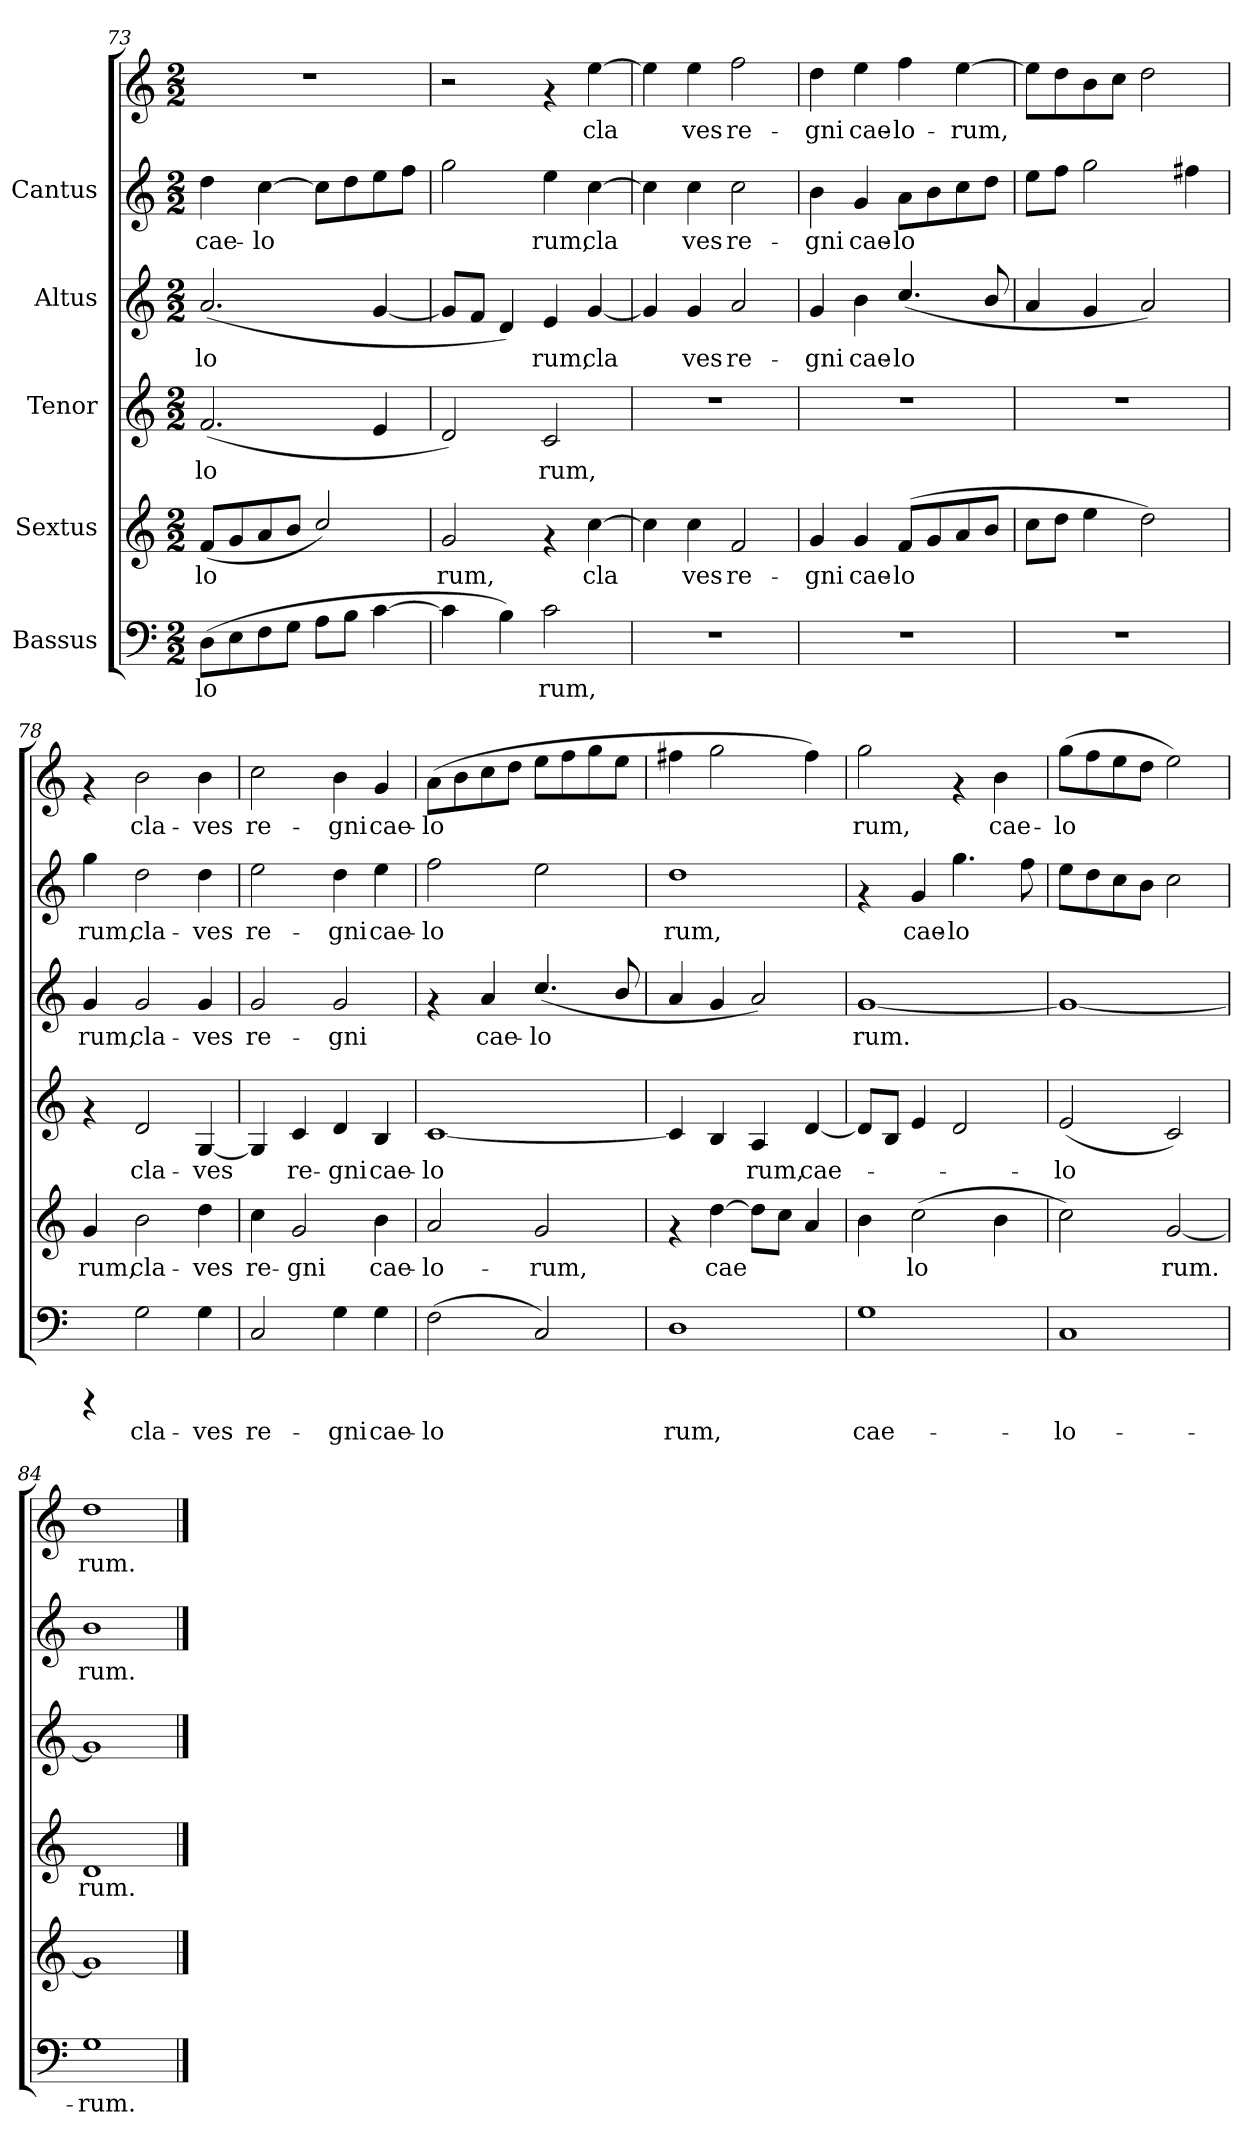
**kern	**text	**kern	**text	**kern	**text	**kern	**text	**kern	**text	**kern	**text
*part5	*part5	*part4	*part4	*part3	*part3	*part2	*part2	*part1	*part1	*part1	*part1
*staff6	*staff6	*staff5	*staff5	*staff4	*staff4	*staff3	*staff3	*staff2	*staff2	*staff1	*staff1
*I"Bassus	*	*I"Sextus	*	*I"Tenor	*	*I"Altus	*	*I"Cantus	*	*	*
*clefF4	*	*clefG2	*	*clefG2	*	*clefG2	*	*clefG2	*	*clefG2	*
*M2/2	*	*M2/2	*	*M2/2	*	*M2/2	*	*M2/2	*	*M2/2	*
=73	=73	=73	=73	=73	=73	=73	=73	=73	=73	=73	=73
!	!LO:LY:b:cj	!	!LO:LY:b:cj	!	!LO:LY:b:cj	!	!LO:LY:b:cj	!	!LO:LY:b:cj	!	!
(>8D\L	-lo-	(<8f/L	-lo-	(<2.f/	-lo-	(<2.a/	-lo-	4dd\	cae-	1r	.
!	!LO:LY:b:cj	!	!LO:LY:b:cj	!	!	!	!	!	!	!	!
8E\	--	8g/	--	.	.	.	.	.	.	.	.
!	!LO:LY:b:cj	!	!LO:LY:b:cj	!	!	!	!	!	!LO:LY:b:cj	!	!
8F\	--	8a/	--	.	.	.	.	[>4cc\	-lo-	.	.
!	!LO:LY:b:cj	!	!LO:LY:b:cj	!	!	!	!	!	!	!	!
8G\J	--	8b/J	--	.	.	.	.	.	.	.	.
!	!LO:LY:b:cj	!	!LO:LY:b:cj	!	!	!	!	!	!LO:LY:b:cj	!	!
8A\L	--	2cc/)	--	.	.	.	.	8cc\L]	--	.	.
!	!LO:LY:b:cj	!	!	!	!	!	!	!	!LO:LY:b:cj	!	!
8B\J	--	.	.	.	.	.	.	8dd\	--	.	.
!	!LO:LY:b:cj	!	!	!	!LO:LY:b:cj	!	!LO:LY:b:cj	!	!LO:LY:b:cj	!	!
[>4c\	--	.	.	4e/	--	[<4g/	--	8ee\	--	.	.
!	!	!	!	!	!	!	!	!	!LO:LY:b:cj	!	!
.	.	.	.	.	.	.	.	8ff\J	--	.	.
=74	=74	=74	=74	=74	=74	=74	=74	=74	=74	=74	=74
!	!LO:LY:b:cj	!	!LO:LY:b:cj	!	!LO:LY:b:cj	!	!LO:LY:b:cj	!	!LO:LY:b:cj	!	!
4c\]	-	2g/	-rum,	2d/)	-	8g/L]	-	2gg\	-	2r	.
!	!	!	!	!	!	!	!LO:LY:b:cj	!	!	!	!
.	.	.	.	.	.	8f/J	.	.	.	.	.
!	!LO:LY:b:cj	!	!	!	!	!	!LO:LY:b:cj	!	!	!	!
4B\)	.	.	.	.	.	4d/)	.	.	.	.	.
!	!LO:LY:b:cj	!	!	!	!LO:LY:b:cj	!	!LO:LY:b:cj	!	!LO:LY:b:cj	!	!
2c\	rum,	4rf	.	2c/	rum,	4e/	rum,	4ee\	rum,	4rf	.
!	!	!	!LO:LY:b:cj	!	!	!	!LO:LY:b:cj	!	!LO:LY:b:cj	!	!LO:LY:b:cj
.	.	[>4cc\	cla-	.	.	[<4g/	cla-	[>4cc\	cla-	[>4ee\	-cla-
=75	=75	=75	=75	=75	=75	=75	=75	=75	=75	=75	=75
!	!	!	!LO:LY:b:cj	!	!	!	!LO:LY:b:cj	!	!LO:LY:b:cj	!	!LO:LY:b:cj
1r	.	4cc\]	-	1r	.	4g/]	-	4cc\]	-	4ee\]	-
!	!	!	!LO:LY:b:cj	!	!	!	!LO:LY:b:cj	!	!LO:LY:b:cj	!	!LO:LY:b:cj
.	.	4cc\	ves	.	.	4g/	ves	4cc\	ves	4ee\	ves
!	!	!	!LO:LY:b:cj	!	!	!	!LO:LY:b:cj	!	!LO:LY:b:cj	!	!LO:LY:b:cj
.	.	2f/	re-	.	.	2a/	re-	2cc\	re-	2ff\	re-
!!LO:PB:g=z
=76	=76	=76	=76	=76	=76	=76	=76	=76	=76	=76	=76
!	!	!	!LO:LY:b:cj	!	!	!	!LO:LY:b:cj	!	!LO:LY:b:cj	!	!LO:LY:b:cj
1r	.	4g/	-gni	1r	.	4g/	-gni	4b\	gni	4dd\	-gni
!	!	!	!LO:LY:b:cj	!	!	!	!LO:LY:b:cj	!	!LO:LY:b:cj	!	!LO:LY:b:cj
.	.	4g/	cae-	.	.	4b\	cae-	4g/	cae-	4ee\	cae-
!	!	!	!LO:LY:b:cj	!	!	!	!LO:LY:b:cj	!	!LO:LY:b:cj	!	!LO:LY:b:cj
.	.	(<8f/L	-lo-	.	.	(<4.cc/	-lo-	8a\L	-lo-	4ff\	-lo-
!	!	!	!LO:LY:b:cj	!	!	!	!	!	!LO:LY:b:cj	!	!
.	.	8g/	--	.	.	.	.	8b\	--	.	.
!	!	!	!LO:LY:b:cj	!	!	!	!	!	!LO:LY:b:cj	!	!LO:LY:b:cj
.	.	8a/	--	.	.	.	.	8cc\	--	[>4ee\	-rum,
!	!	!	!LO:LY:b:cj	!	!	!	!LO:LY:b:cj	!	!LO:LY:b:cj	!	!
.	.	8b/J	--	.	.	8b/	--	8dd\J	--	.	.
=77	=77	=77	=77	=77	=77	=77	=77	=77	=77	=77	=77
1r	.	8cc\L	.	1r	.	4a/	.	8ee\L	.	8ee\L]	.
.	.	8dd\J	.	.	.	.	.	8ff\J	.	8dd\	.
.	.	4ee\	.	.	.	4g/	.	2gg\	.	8b\	.
.	.	.	.	.	.	.	.	.	.	8cc\J	.
.	.	2dd\)	.	.	.	2a/)	.	.	.	2dd\	.
.	.	.	.	.	.	.	.	4ff#X\	.	.	.
=78	=78	=78	=78	=78	=78	=78	=78	=78	=78	=78	=78
!	!	!	!LO:LY:b:cj	!	!	!	!LO:LY:b:cj	!	!LO:LY:b:cj	!	!
4rCCC	.	4g/	-rum,	4rf	.	4g/	-rum,	4gg\	rum,	4rf	.
!	!LO:LY:b:cj	!	!LO:LY:b:cj	!	!LO:LY:b:cj	!	!LO:LY:b:cj	!	!LO:LY:b:cj	!	!LO:LY:b:cj
2G\	cla-	2b\	cla-	2d/	cla-	2g/	cla-	2dd\	cla-	2b\	-cla-
!	!LO:LY:b:cj	!	!LO:LY:b:cj	!	!LO:LY:b:cj	!	!LO:LY:b:cj	!	!LO:LY:b:cj	!	!LO:LY:b:cj
4G\	-ves	4dd\	-ves	[<4G/	-ves	4g/	-ves	4dd\	-ves	4b\	-ves
=79	=79	=79	=79	=79	=79	=79	=79	=79	=79	=79	=79
!	!LO:LY:b:cj	!	!LO:LY:b:cj	!	!LO:LY:b:cj	!	!LO:LY:b:cj	!	!LO:LY:b:cj	!	!LO:LY:b:cj
2C/	re-	4cc\	re-	4G/]	.	2g/	re-	2ee\	-re-	2cc\	re-
!	!	!	!LO:LY:b:cj	!	!LO:LY:b:cj	!	!	!	!	!	!
.	.	2g/	-gni	4c/	re-	.	.	.	.	.	.
!	!LO:LY:b:cj	!	!	!	!LO:LY:b:cj	!	!LO:LY:b:cj	!	!LO:LY:b:cj	!	!LO:LY:b:cj
4G\	-gni	.	.	4d/	-gni	2g/	-gni	4dd\	-gni	4b\	-gni
!	!LO:LY:b:cj	!	!LO:LY:b:cj	!	!LO:LY:b:cj	!	!	!	!LO:LY:b:cj	!	!LO:LY:b:cj
4G\	cae-	4b\	cae-	4B/	cae-	.	.	4ee\	cae-	4g/	cae-
=80	=80	=80	=80	=80	=80	=80	=80	=80	=80	=80	=80
!	!LO:LY:b:cj	!	!LO:LY:b:cj	!	!LO:LY:b:cj	!	!	!	!LO:LY:b:cj	!	!LO:LY:b:cj
(>2F\	-lo-	2a/	-lo-	[<1c	-lo-	4rf	.	2ff\	-lo-	(>8a\L	-lo-
!	!	!	!	!	!	!	!	!	!	!	!LO:LY:b:cj
.	.	.	.	.	.	.	.	.	.	8b\	--
!	!	!	!	!	!	!	!LO:LY:b:cj	!	!	!	!LO:LY:b:cj
.	.	.	.	.	.	4a/	cae-	.	.	8cc\	--
!	!	!	!	!	!	!	!	!	!	!	!LO:LY:b:cj
.	.	.	.	.	.	.	.	.	.	8dd\J	--
!	!LO:LY:b:cj	!	!LO:LY:b:cj	!	!	!	!LO:LY:b:cj	!	!LO:LY:b:cj	!	!LO:LY:b:cj
2C/)	--	2g/	-rum,	.	.	(<4.cc/	-lo-	2ee\	--	8ee\L	--
!	!	!	!	!	!	!	!	!	!	!	!LO:LY:b:cj
.	.	.	.	.	.	.	.	.	.	8ff\	--
!	!	!	!	!	!	!	!	!	!	!	!LO:LY:b:cj
.	.	.	.	.	.	.	.	.	.	8gg\	--
!	!	!	!	!	!	!	!LO:LY:b:cj	!	!	!	!LO:LY:b:cj
.	.	.	.	.	.	8b/	--	.	.	8ee\J	--
!!LO:LB:g=z
=81	=81	=81	=81	=81	=81	=81	=81	=81	=81	=81	=81
!	!LO:LY:b:cj	!	!	!	!LO:LY:b:cj	!	!	!	!LO:LY:b:cj	!	!
1D	-rum,	4rf	.	4c/]	-	4a/	.	1dd	-rum,	4ff#X\	.
!	!	!	!LO:LY:b:cj	!	!LO:LY:b:cj	!	!	!	!	!	!
.	.	[>4dd\	cae-	4B/	.	4g/	.	.	.	2gg\	.
!	!	!	!LO:LY:b:cj	!	!LO:LY:b:cj	!	!	!	!	!	!
.	.	8dd\L]	--	4A/	rum,	2a/)	.	.	.	.	.
!	!	!	!LO:LY:b:cj	!	!	!	!	!	!	!	!
.	.	8cc\J	--	.	.	.	.	.	.	.	.
!	!	!	!LO:LY:b:cj	!	!LO:LY:b:cj	!	!	!	!	!	!
.	.	4a/	--	[<4d/	cae-	.	.	.	.	4ff#\)	.
=82	=82	=82	=82	=82	=82	=82	=82	=82	=82	=82	=82
!	!LO:LY:b:cj	!	!LO:LY:b:cj	!	!	!	!LO:LY:b:cj	!	!	!	!LO:LY:b:cj
1G	cae-	4b\	-	8d/L]	.	[<1g	-rum.	4rf	.	2gg\	rum,
.	.	.	.	8B/J	.	.	.	.	.	.	.
!	!	!	!LO:LY:b:cj	!	!	!	!	!	!LO:LY:b:cj	!	!
.	.	(>2cc\	lo-	4e/	.	.	.	4g/	-cae-	.	.
!	!	!	!	!	!	!	!	!	!LO:LY:b:cj	!	!
.	.	.	.	2d/	.	.	.	4.gg\	-lo-	4rf	.
!	!	!	!LO:LY:b:cj	!	!	!	!	!	!	!	!LO:LY:b:cj
.	.	4b\	--	.	.	.	.	.	.	4b\	cae-
!	!	!	!	!	!	!	!	!	!LO:LY:b:cj	!	!
.	.	.	.	.	.	.	.	8ff\	--	.	.
=83	=83	=83	=83	=83	=83	=83	=83	=83	=83	=83	=83
!	!LO:LY:b:cj	!	!LO:LY:b:cj	!	!LO:LY:b:cj	!	!	!	!	!	!LO:LY:b:cj
1C	-lo-	2cc\)	-	(<2e/	-lo-	1g_<	.	8ee\L	.	(>8gg\L	-lo-
!	!	!	!	!	!	!	!	!	!	!	!LO:LY:b:cj
.	.	.	.	.	.	.	.	8dd\	.	8ff\	--
!	!	!	!	!	!	!	!	!	!	!	!LO:LY:b:cj
.	.	.	.	.	.	.	.	8cc\	.	8ee\	--
!	!	!	!	!	!	!	!	!	!	!	!LO:LY:b:cj
.	.	.	.	.	.	.	.	8b\J	.	8dd\J	--
!	!	!	!LO:LY:b:cj	!	!LO:LY:b:cj	!	!	!	!	!	!LO:LY:b:cj
.	.	[<2g/	rum.	2c/)	--	.	.	2cc\	.	2ee\)	--
=84	=84	=84	=84	=84	=84	=84	=84	=84	=84	=84	=84
!	!LO:LY:b:cj	!	!	!	!LO:LY:b:cj	!	!	!	!LO:LY:b:cj	!	!LO:LY:b:cj
1G	-rum.	1g]	.	1d	-rum.	1g]	.	1b	rum.	1dd	-rum.
==	==	==	==	==	==	==	==	==	==	==	==
*-	*-	*-	*-	*-	*-	*-	*-	*-	*-	*-	*-
